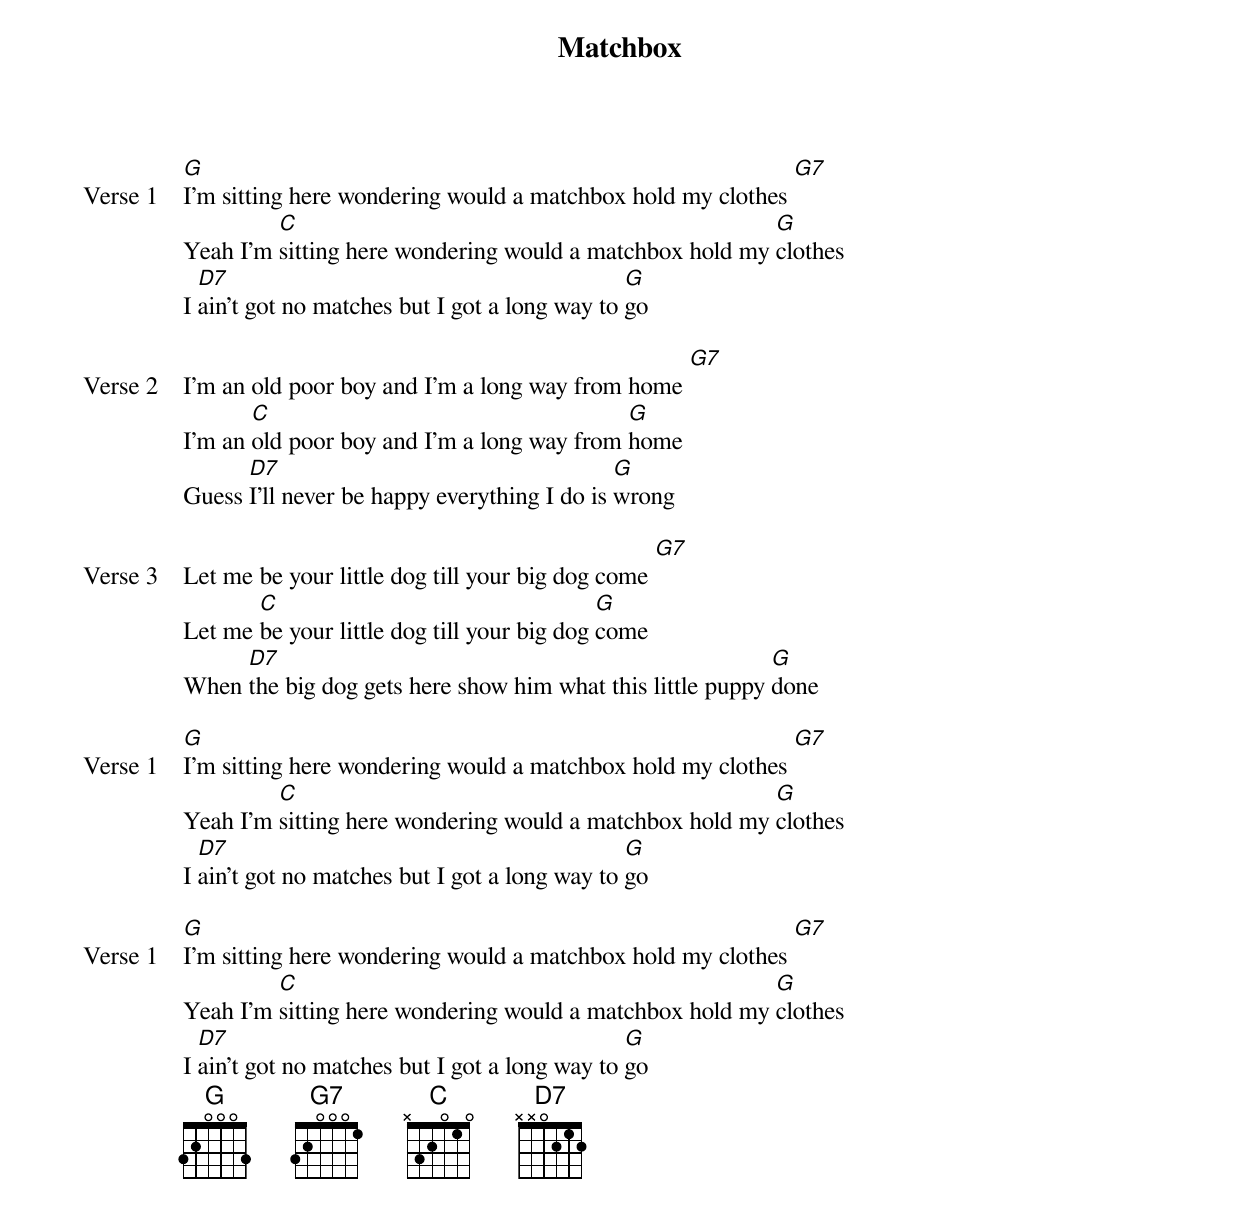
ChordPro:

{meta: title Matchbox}
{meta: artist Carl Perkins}

{start_of_verse: Verse 1}
[G]I'm sitting here wondering would a matchbox hold my clothes [G7]
Yeah I'm [C]sitting here wondering would a matchbox hold my [G]clothes
I [D7]ain't got no matches but I got a long way to [G]go
{end_of_verse}

{start_of_verse: Verse 2}
I'm an old poor boy and I'm a long way from home [G7]
I'm an [C]old poor boy and I'm a long way from [G]home
Guess [D7]I'll never be happy everything I do is [G]wrong
{end_of_verse}

{start_of_verse: Verse 3}
Let me be your little dog till your big dog come [G7]
Let me [C]be your little dog till your big dog [G]come
When [D7]the big dog gets here show him what this little puppy [G]done
{end_of_verse}

{start_of_verse: Verse 1}
[G]I'm sitting here wondering would a matchbox hold my clothes [G7]
Yeah I'm [C]sitting here wondering would a matchbox hold my [G]clothes
I [D7]ain't got no matches but I got a long way to [G]go
{end_of_verse}

{start_of_verse: Verse 1}
[G]I'm sitting here wondering would a matchbox hold my clothes [G7]
Yeah I'm [C]sitting here wondering would a matchbox hold my [G]clothes
I [D7]ain't got no matches but I got a long way to [G]go
{end_of_verse}
